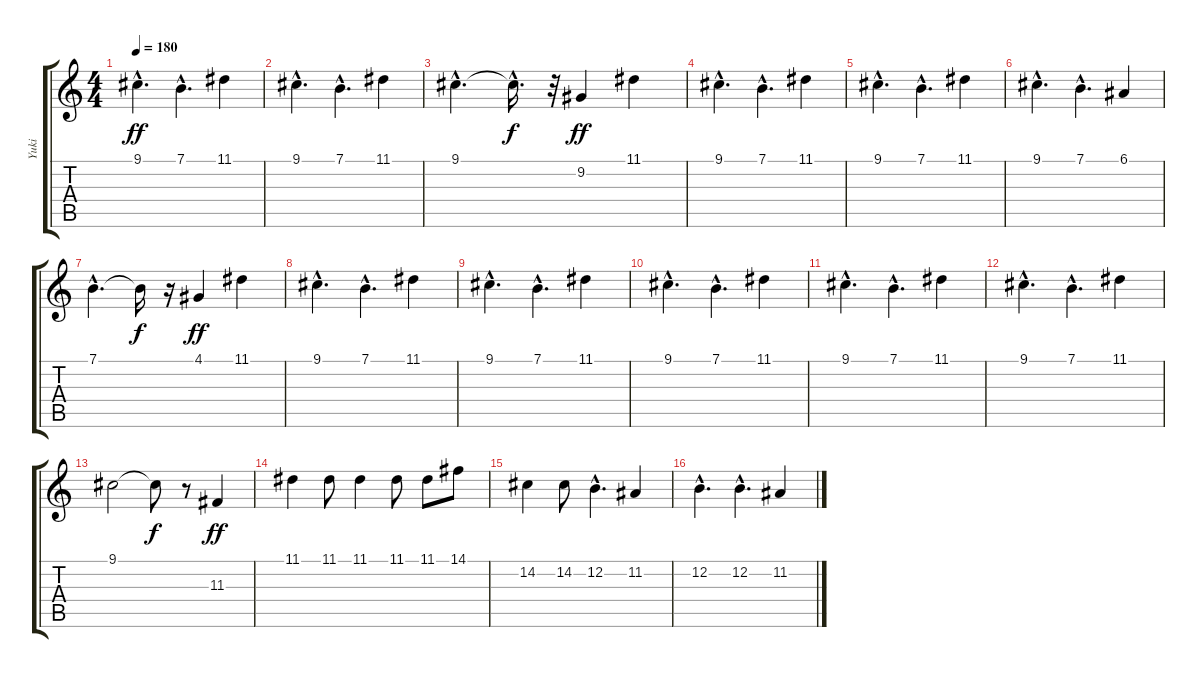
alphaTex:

\track ("Yuki" "Yuki") {instrument tenorsax}
\staff {score tabs}
\tuning (E4 B3 G3 D3 A2 E2) {hide}
\ts (4 4)
\tempo 180
\clef g2
\ks c
9.1{hac}.4{d dy ff} 7.1{hac}.4{d} 11.1.4 |
9.1{hac}.4{d} 7.1{hac}.4{d} 11.1.4 |
9.1{hac}.4{d} 9.1{hac t}.16{d dy f} r.32 9.2.4{dy ff} 11.1.4 |
9.1{hac}.4{d} 7.1{hac}.4{d} 11.1.4 |
9.1{hac}.4{d} 7.1{hac}.4{d} 11.1.4 |
9.1{hac}.4{d} 7.1{hac}.4{d} 6.1.4 |
7.1{hac}.4{d} 7.1{t}.16{dy f} r.16 4.1.4{dy ff} 11.1.4 |
9.1{hac}.4{d} 7.1{hac}.4{d} 11.1.4 |
9.1{hac}.4{d} 7.1{hac}.4{d} 11.1.4 |
9.1{hac}.4{d} 7.1{hac}.4{d} 11.1.4 |
9.1{hac}.4{d} 7.1{hac}.4{d} 11.1.4 |
9.1{hac}.4{d} 7.1{hac}.4{d} 11.1.4 |
9.1.2 9.1{t}.8{dy f} r.8 11.3.4{dy ff} |
11.1.4 11.1.8 11.1.4 11.1.8 11.1.8 14.1.8 |
14.2.4 14.2.8 12.2{hac}.4{d} 11.2.4 |
12.2{hac}.4{d} 12.2{hac}.4{d} 11.2.4
